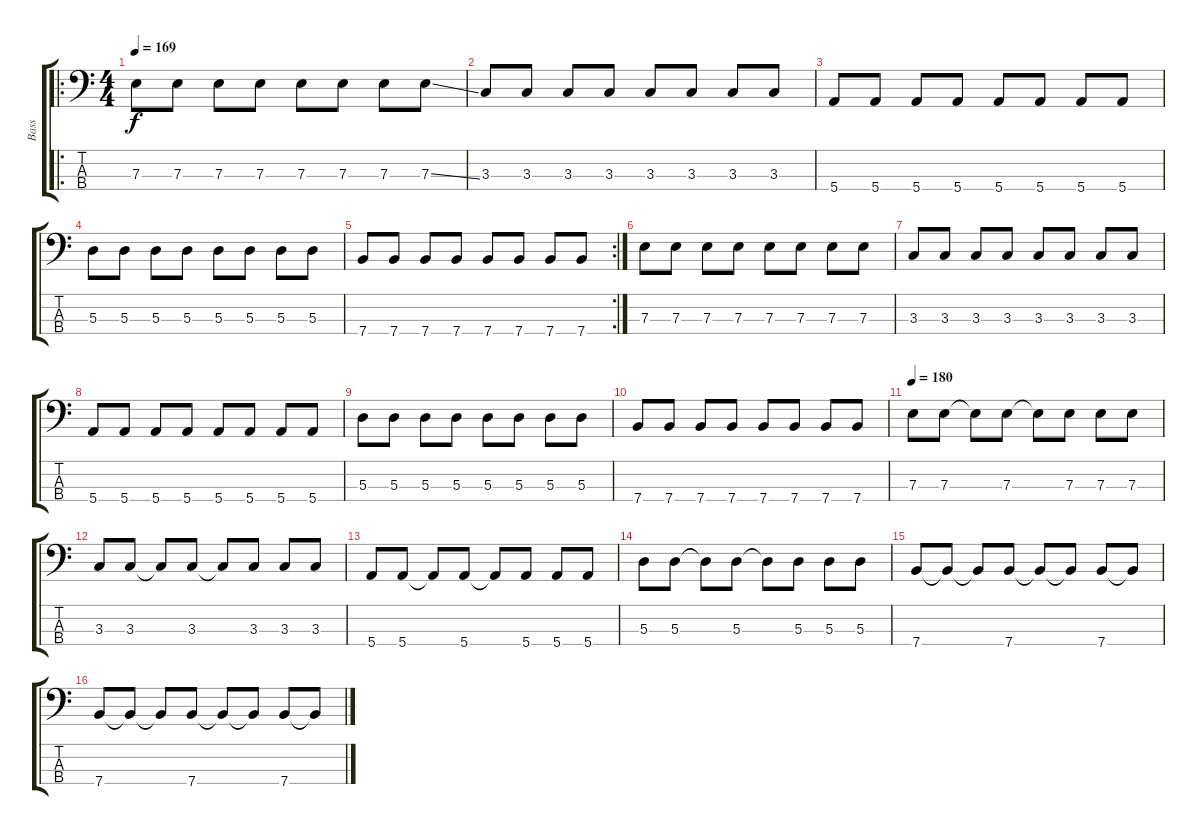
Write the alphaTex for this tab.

\track ("Bass" "Bass") {instrument electricbassfinger}
\staff {score tabs}
\tuning (G2 D2 A1 E1) {hide}
\ro
\ts (4 4)
\tempo 169
\clef f4
\ks c
7.3.8{dy f} 7.3.8 7.3.8 7.3.8 7.3.8 7.3.8 7.3.8 7.3{ss}.8 |
3.3.8 3.3.8 3.3.8 3.3.8 3.3.8 3.3.8 3.3.8 3.3.8 |
5.4.8 5.4.8 5.4.8 5.4.8 5.4.8 5.4.8 5.4.8 5.4.8 |
5.3.8 5.3.8 5.3.8 5.3.8 5.3.8 5.3.8 5.3.8 5.3.8 |
\rc 2
7.4.8 7.4.8 7.4.8 7.4.8 7.4.8 7.4.8 7.4.8 7.4.8 |
7.3.8 7.3.8 7.3.8 7.3.8 7.3.8 7.3.8 7.3.8 7.3.8 |
3.3.8 3.3.8 3.3.8 3.3.8 3.3.8 3.3.8 3.3.8 3.3.8 |
5.4.8 5.4.8 5.4.8 5.4.8 5.4.8 5.4.8 5.4.8 5.4.8 |
5.3.8 5.3.8 5.3.8 5.3.8 5.3.8 5.3.8 5.3.8 5.3.8 |
7.4.8 7.4.8 7.4.8 7.4.8 7.4.8 7.4.8 7.4.8 7.4.8 |
\tempo 180
7.3.8 7.3.8 7.3{t}.8 7.3.8 7.3{t}.8 7.3.8 7.3.8 7.3.8 |
3.3.8 3.3.8 3.3{t}.8 3.3.8 3.3{t}.8 3.3.8 3.3.8 3.3.8 |
5.4.8 5.4.8 5.4{t}.8 5.4.8 5.4{t}.8 5.4.8 5.4.8 5.4.8 |
5.3.8 5.3.8 5.3{t}.8 5.3.8 5.3{t}.8 5.3.8 5.3.8 5.3.8 |
7.4.8 7.4{t}.8 7.4{t}.8 7.4.8 7.4{t}.8 7.4{t}.8 7.4.8 7.4{t}.8 |
7.4.8 7.4{t}.8 7.4{t}.8 7.4.8 7.4{t}.8 7.4{t}.8 7.4.8 7.4{t}.8
